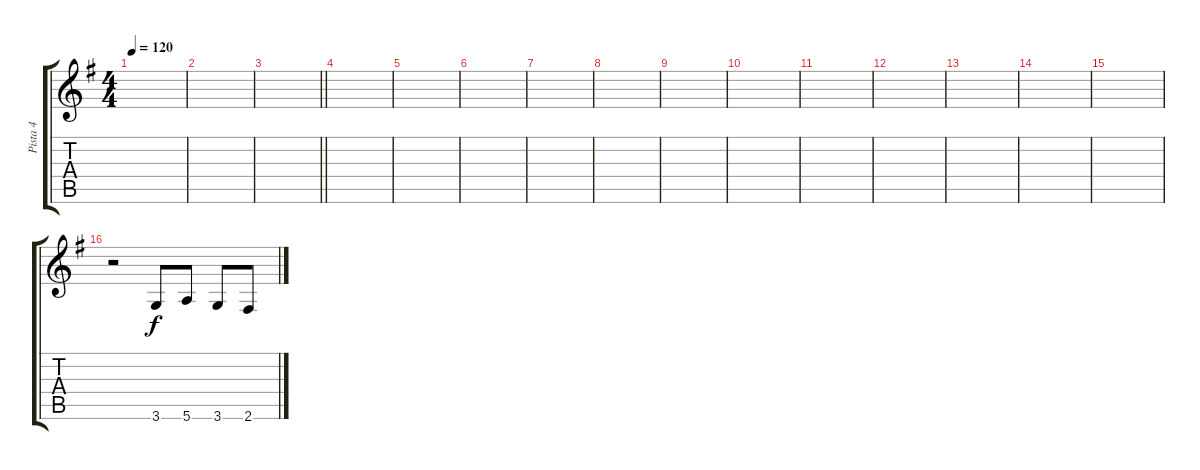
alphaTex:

\track ("Pista 4" "Pista 4") {instrument electricguitarclean}
\staff {score tabs}
\tuning (E4 B3 G3 D3 A2 E2) {hide}
\ts (4 4)
\tempo 120
\clef g2
\ks g
|
|
\barLineRight lightlight
|
|
|
|
|
|
|
|
|
|
|
|
|
r.2 3.6.8 5.6.8 3.6.8 2.6.8
